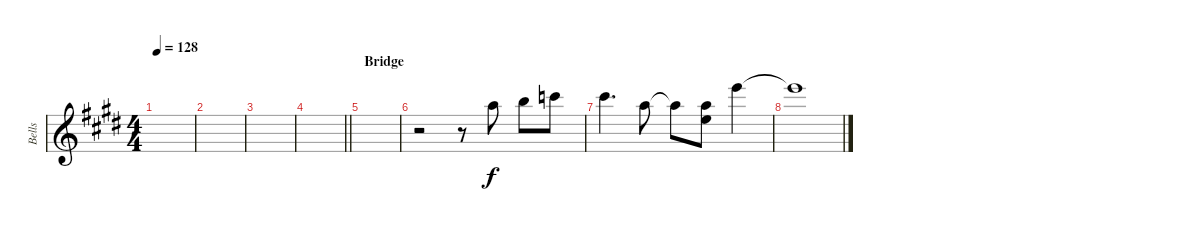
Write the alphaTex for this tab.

\track ("Bells" "Bells") {instrument vibraphone}
\staff {score}
\tuning (E5 B4 G4 D4 A3 E3) {hide}
\ts (4 4)
\tempo 128
\clef g2
\ks c#minor
|
|
|
\barLineRight lightlight
|
\section ("" "Bridge")
|
r.2 r.8 5.1.8 7.1.8 8.1.8 |
9.1.4{d} 5.1.8 5.1{t}.8 (5.1 5.2).8 12.1.4 |
12.1{t}.1
